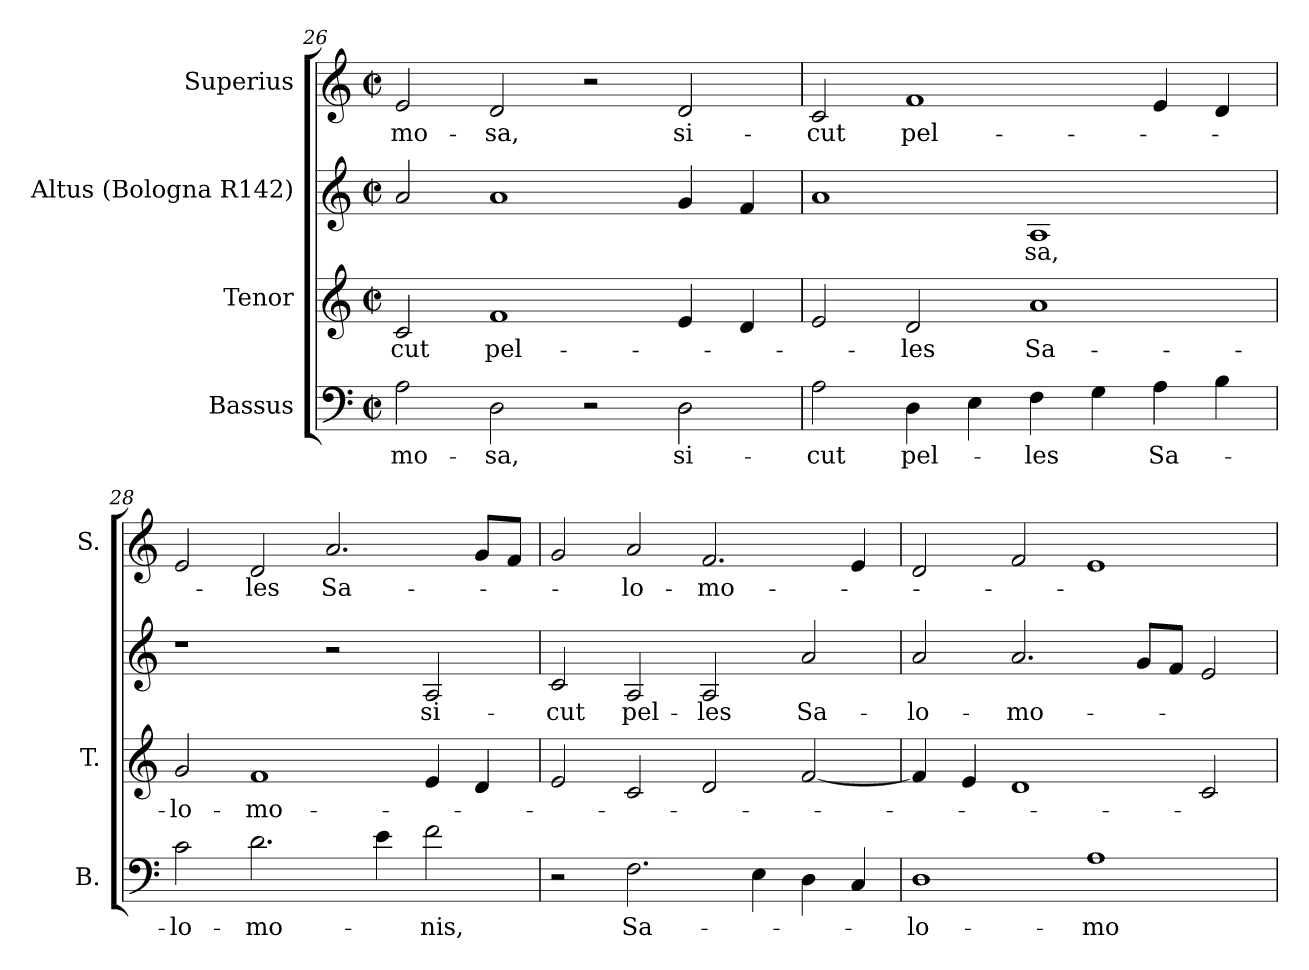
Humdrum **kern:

**kern	**text	**kern	**text	**kern	**text	**kern	**text
*part4	*part4	*part3	*part3	*part2	*part2	*part1	*part1
*staff4	*staff4	*staff3	*staff3	*staff2	*staff2	*staff1	*staff1
*I"Bassus	*	*I"Tenor	*	*I"Altus (Bologna R142)	*	*I"Superius	*
*I'B.	*	*I'T.	*	*	*	*I'S.	*
*clefF4	*	*clefG2	*	*clefG2	*	*clefG2	*
*k[]	*	*k[]	*	*k[]	*	*k[]	*
*C:	*	*C:	*	*C:	*	*C:	*
*M2/2	*	*M2/2	*	*M2/2	*	*M2/2	*
*met(c|)	*	*met(c|)	*	*met(c|)	*	*met(c|)	*
=26	=26	=26	=26	=26	=26	=26	=26
!	!LO:LY:b:color=#000000	!	!	!	!	!	!
!	!	!	!LO:LY:b:color=#000000	!	!	!	!
!	!	!	!	!	!	!	!LO:LY:b:color=#000000
2Ai\	-mo-	2ci/	-cut	2ai/	.	2ei/	-mo-
!	!LO:LY:b:color=#000000	!	!	!	!	!	!
!	!	!	!LO:LY:b:color=#000000	!	!	!	!
!	!	!	!	!	!	!	!LO:LY:b:color=#000000
2Di\	-sa,	1fi	pel-	1ai	.	2di/	-sa,
2r	.	.	.	.	.	2r	.
!	!LO:LY:b:color=#000000	!	!	!	!	!	!
!	!	!	!	!	!	!	!LO:LY:b:color=#000000
2Di\	si-	4ei/	.	4gi/	.	2di/	si-
.	.	4di/	.	4fi/	.	.	.
=27	=27	=27	=27	=27	=27	=27	=27
!	!LO:LY:b:color=#000000	!	!	!	!	!	!
!	!	!	!	!	!	!	!LO:LY:b:color=#000000
2Ai\	-cut	2ei/	.	1ai	.	2ci/	-cut
!	!LO:LY:b:color=#000000	!	!	!	!	!	!
!	!	!	!LO:LY:b:color=#000000	!	!	!	!
!	!	!	!	!	!	!	!LO:LY:b:color=#000000
4Di\	pel-	2di/	-les	.	.	1fi	pel-
4Ei\	.	.	.	.	.	.	.
!	!LO:LY:b:color=#000000	!	!	!	!	!	!
!	!	!	!LO:LY:b:color=#000000	!	!	!	!
!	!	!	!	!	!LO:LY:b:color=#000000	!	!
4Fi\	-les	1ai	Sa-	1Ai	-sa,	.	.
4Gi\	.	.	.	.	.	.	.
!	!LO:LY:b:color=#000000	!	!	!	!	!	!
4Ai\	Sa-	.	.	.	.	4ei/	.
4Bi\	.	.	.	.	.	4di/	.
=28	=28	=28	=28	=28	=28	=28	=28
!	!LO:LY:b:color=#000000	!	!	!	!	!	!
!	!	!	!LO:LY:b:color=#000000	!	!	!	!
2ci\	-lo-	2gi/	-lo-	1r	.	2ei/	.
!	!LO:LY:b:color=#000000	!	!	!	!	!	!
!	!	!	!LO:LY:b:color=#000000	!	!	!	!
!	!	!	!	!	!	!	!LO:LY:b:color=#000000
2.di\	-mo-	1fi	-mo-	.	.	2di/	-les
!	!	!	!	!	!	!	!LO:LY:b:color=#000000
.	.	.	.	2r	.	2.ai/	Sa-
4ei\	.	.	.	.	.	.	.
!	!LO:LY:b:color=#000000	!	!	!	!	!	!
!	!	!	!	!	!LO:LY:b:color=#000000	!	!
2fi\	-nis,	4ei/	.	2Ai/	si-	.	.
.	.	4di/	.	.	.	8gi/L	.
.	.	.	.	.	.	8fi/J	.
!!LO:PB:g=z
=29	=29	=29	=29	=29	=29	=29	=29
!	!	!	!	!	!LO:LY:b:color=#000000	!	!
2r	.	2ei/	.	2ci/	-cut	2gi/	.
!	!LO:LY:b:color=#000000	!	!	!	!	!	!
!	!	!	!	!	!LO:LY:b:color=#000000	!	!
!	!	!	!	!	!	!	!LO:LY:b:color=#000000
2.Fi\	Sa-	2ci/	.	2Ai/	pel-	2ai/	-lo-
!	!	!	!	!	!LO:LY:b:color=#000000	!	!
!	!	!	!	!	!	!	!LO:LY:b:color=#000000
.	.	2di/	.	2Ai/	-les	2.fi/	-mo-
4Ei\	.	.	.	.	.	.	.
!	!	!	!	!	!LO:LY:b:color=#000000	!	!
4Di\	.	[<2fi/	.	2ai/	Sa-	.	.
4Ci/	.	.	.	.	.	4ei/	.
=30	=30	=30	=30	=30	=30	=30	=30
!	!LO:LY:b:color=#000000	!	!	!	!	!	!
!	!	!	!	!	!LO:LY:b:color=#000000	!	!
1Di	-lo-	4fi/]	.	2ai/	-lo-	2di/	.
.	.	4ei/	.	.	.	.	.
!	!	!	!	!	!LO:LY:b:color=#000000	!	!
.	.	1di	.	2.ai/	-mo-	2fi/	.
!	!LO:LY:b:color=#000000	!	!	!	!	!	!
1Ai	-mo-	.	.	.	.	1ei	.
.	.	.	.	8gi/L	.	.	.
.	.	.	.	8fi/J	.	.	.
.	.	2ci/	.	2ei/	.	.	.
=	=	=	=	=	=	=	=
*-	*-	*-	*-	*-	*-	*-	*-
